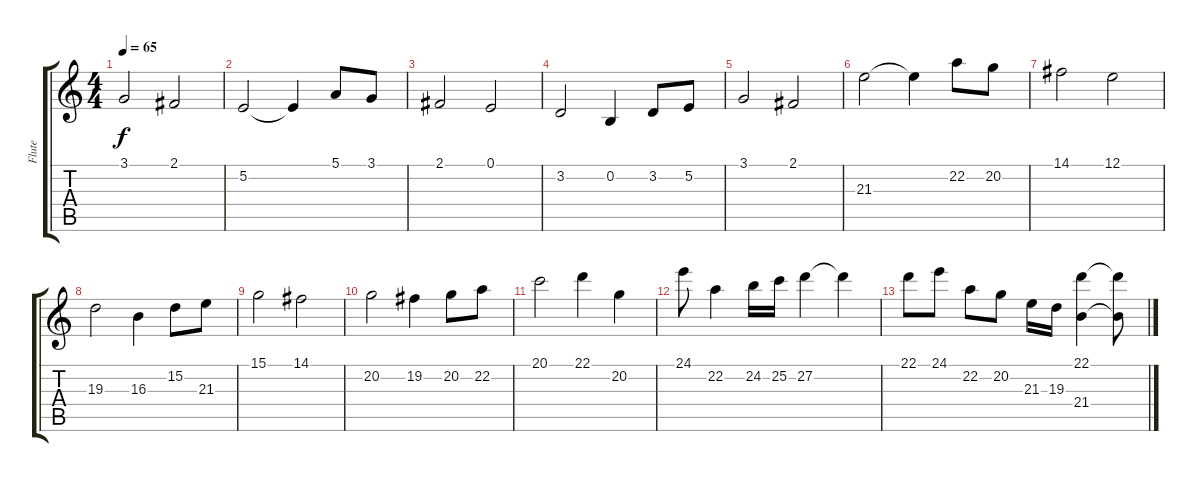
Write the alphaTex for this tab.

\track ("Flute" "Flute") {instrument sitar}
\staff {score tabs}
\tuning (E4 B3 G3 D3 A2 E2) {hide}
\ts (4 4)
\tempo 65
\clef g2
\ks c
3.1.2{dy f} 2.1.2 |
5.2.2{volume 16 instrument flute} 5.2{t}.4 5.1.8 3.1.8 |
2.1.2 0.1.2 |
3.2.2 0.2.4 3.2.8 5.2.8 |
3.1.2 2.1.2 |
21.3.2{volume 16 instrument flute} 21.3{t}.4 22.2.8 20.2.8 |
14.1.2 12.1.2 |
19.3.2 16.3.4 15.2.8 21.3.8 |
15.1.2 14.1.2 |
20.2.2 19.2.4 20.2.8 22.2.8 |
20.1.2 22.1.4 20.2.4 |
24.1.8 22.2.4 24.2.16 25.2.16 27.2.4 27.2{t}.4 |
22.1.8 24.1.8 22.2.8 20.2.8 21.3.16 19.3.16 (22.1 21.4).4 (22.1{t} 21.4{t}).8
